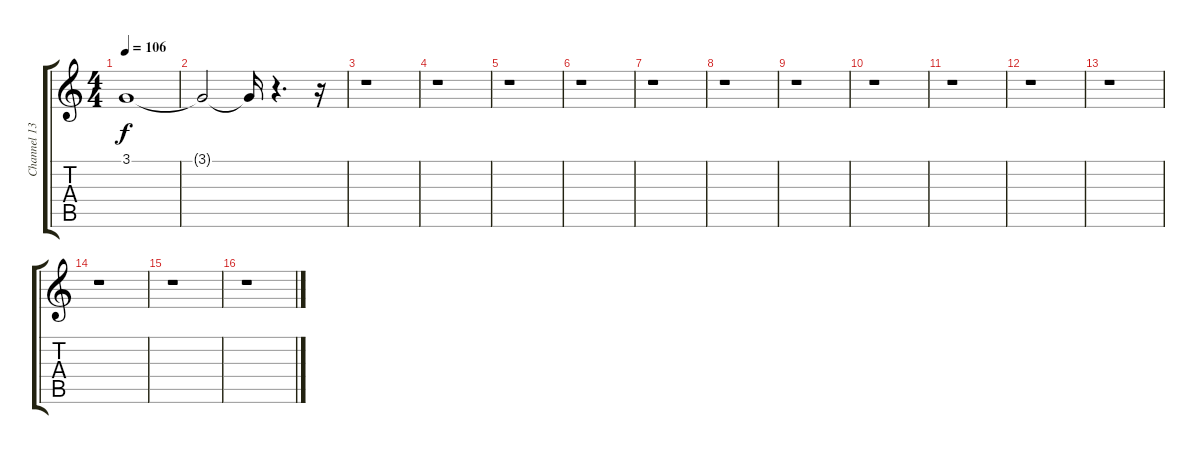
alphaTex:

\track ("Channel 13" "Channel 13") {instrument voiceoohs}
\staff {score tabs}
\tuning (E4 B3 G3 D3 A2 E2) {hide}
\ts (4 4)
\tempo 106
\clef g2
\ks c
3.1.1{dy f} |
3.1{t}.2 3.1{t}.16 r.4{d} r.16 |
r.1 |
r.1 |
r.1 |
r.1 |
r.1 |
r.1 |
r.1 |
r.1 |
r.1 |
r.1 |
r.1 |
r.1 |
r.1 |
r.1
